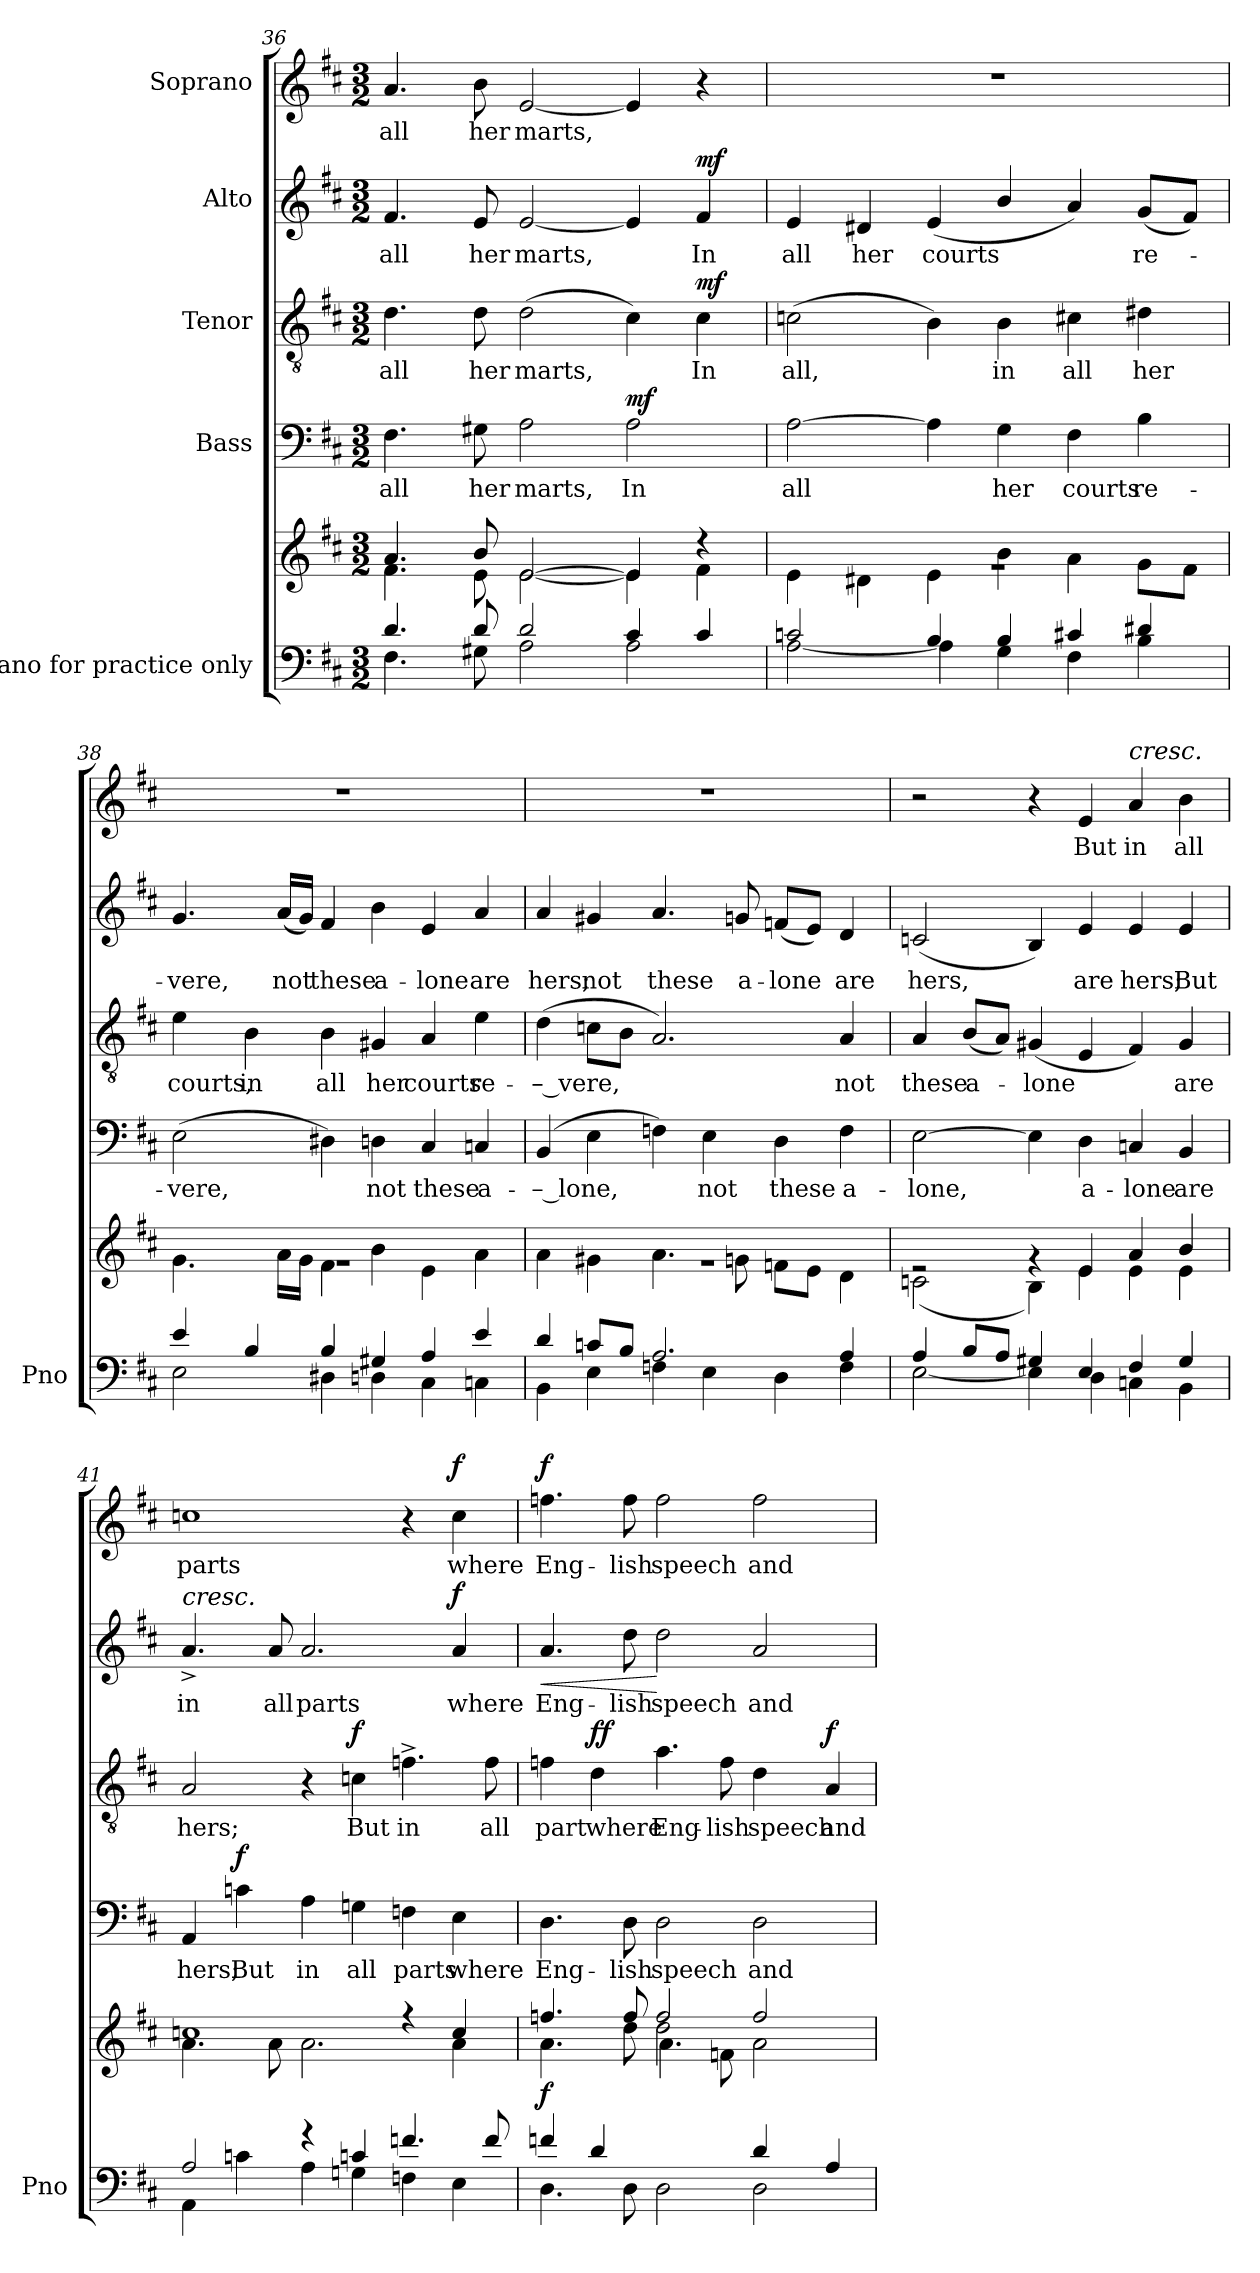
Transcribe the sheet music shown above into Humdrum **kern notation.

**kern	**kern	**dynam	**kern	**text	**dynam	**kern	**text	**dynam	**kern	**text	**dynam	**kern	**text	**dynam
*part5	*part5	*part5	*part4	*part4	*part4	*part3	*part3	*part3	*part2	*part2	*part2	*part1	*part1	*part1
*staff6	*staff5	*staff5/6	*staff4	*staff4	*staff4	*staff3	*staff3	*staff3	*staff2	*staff2	*staff2	*staff1	*staff1	*staff1
*I"Piano for practice only	*	*	*I"Bass	*	*	*I"Tenor	*	*	*I"Alto	*	*	*I"Soprano	*	*
*I'Pno	*	*	*	*	*	*	*	*	*	*	*	*	*	*
!!LO:PB:g=z
*clefF4	*clefG2	*	*clefF4	*	*	*clefGv2	*	*	*clefG2	*	*	*clefG2	*	*
*k[f#c#]	*k[f#c#]	*	*k[f#c#]	*	*	*k[f#c#]	*	*	*k[f#c#]	*	*	*k[f#c#]	*	*
*M3/2	*M3/2	*	*M3/2	*	*	*M3/2	*	*	*M3/2	*	*	*M3/2	*	*
=36	=36	=36	=36	=36	=36	=36	=36	=36	=36	=36	=36	=36	=36	=36
*^	*^	*	*	*	*	*	*	*	*	*	*	*	*	*
!	!	!	!	!	!	!LO:LY:b	!	!	!LO:LY:b	!	!	!LO:LY:b	!	!	!LO:LY:b	!
4.d/	4.F#\	4.a/	4.f#\	.	4.F#\	all	.	4.d\	all	.	4.f#/	all	.	4.a/	all	.
!	!	!	!	!	!	!LO:LY:b	!	!	!LO:LY:b	!	!	!LO:LY:b	!	!	!LO:LY:b	!
8d/	8G#X\	8b/	8e\	.	8G#X\	her	.	8d\	her	.	8e/	her	.	8b\	her	.
!	!	!	!	!	!	!LO:LY:b	!	!	!LO:LY:b	!	!	!LO:LY:b	!	!	!LO:LY:b	!
2d/	2A\	[2e/	[2e\	.	2A\	marts,	.	(>2d\	marts,	.	[2e/	marts,	.	[2e/	marts,	.
!	!	!	!	!	!	!LO:LY:b	!LO:DY:a	!	!	!	!	!	!	!	!	!
4c#/	2A\	4e/]	4e\]	.	2A\	In	mf	4c#\)	.	.	4e/]	.	.	4e/]	.	.
!	!	!	!	!	!	!	!	!	!LO:LY:b	!LO:DY:a	!	!LO:LY:b	!LO:DY:a	!	!	!
4c#/	.	4r	4f#\	.	.	.	.	4c#\	In	mf	4f#/	In	mf	4r	.	.
=37	=37	=37	=37	=37	=37	=37	=37	=37	=37	=37	=37	=37	=37	=37	=37	=37
!	!	!	!	!	!	!LO:LY:b	!	!	!LO:LY:b	!	!	!LO:LY:b	!	!	!	!
2cn/	[2A\	1.rg	4e\	.	[2A\	all	.	(>2cn\	all,	.	4e/	all	.	1.r	.	.
!	!	!	!	!	!	!	!	!	!	!	!	!LO:LY:b	!	!	!	!
.	.	.	4d#X\	.	.	.	.	.	.	.	4d#X/	her	.	.	.	.
!	!	!	!	!	!	!	!	!	!	!	!	!LO:LY:b	!	!	!	!
4B/	4A\]	.	4e\	.	4A\]	.	.	4B\)	.	.	(<4e/	courts	.	.	.	.
!	!	!	!	!	!	!LO:LY:b	!	!	!LO:LY:b	!	!	!	!	!	!	!
4B/	4G\	.	4b\	.	4G\	her	.	4B\	in	.	4b/	.	.	.	.	.
!	!	!	!	!	!	!LO:LY:b	!	!	!LO:LY:b	!	!	!	!	!	!	!
4c#X/	4F#\	.	4a\	.	4F#\	courts	.	4c#X\	all	.	4a/)	.	.	.	.	.
!	!	!	!	!	!	!LO:LY:b	!	!	!LO:LY:b	!	!	!LO:LY:b	!	!	!	!
4d#X/	4B\	.	8g\L	.	4B\	re-	.	4d#X\	her	.	(<8g/L	re-	.	.	.	.
.	.	.	8f#\J	.	.	.	.	.	.	.	8f#/J)	.	.	.	.	.
=38	=38	=38	=38	=38	=38	=38	=38	=38	=38	=38	=38	=38	=38	=38	=38	=38
!	!	!	!	!	!	!LO:LY:b	!	!	!LO:LY:b	!	!	!LO:LY:b	!	!	!	!
4e/	2E\	1.rg	4.g\	.	(>2E\	-vere,	.	4e\	courts,	.	4.g/	-vere,	.	1.r	.	.
!	!	!	!	!	!	!	!	!	!LO:LY:b	!	!	!	!	!	!	!
4B/	.	.	.	.	.	.	.	4B\	in	.	.	.	.	.	.	.
!	!	!	!	!	!	!	!	!	!	!	!	!LO:LY:b	!	!	!	!
.	.	.	16a\LL	.	.	.	.	.	.	.	(<16a/LL	not	.	.	.	.
.	.	.	16g\JJ	.	.	.	.	.	.	.	16g/JJ)	.	.	.	.	.
!	!	!	!	!	!	!	!	!	!LO:LY:b	!	!	!LO:LY:b	!	!	!	!
4B/	4D#X\	.	4f#\	.	4D#X\)	.	.	4B\	all	.	4f#/	these	.	.	.	.
!	!	!	!	!	!	!LO:LY:b	!	!	!LO:LY:b	!	!	!LO:LY:b	!	!	!	!
4G#X/	4Dn\	.	4b\	.	4Dn\	not	.	4G#X/	her	.	4b\	a-	.	.	.	.
!	!	!	!	!	!	!LO:LY:b	!	!	!LO:LY:b	!	!	!LO:LY:b	!	!	!	!
4A/	4C#\	.	4e\	.	4C#/	these	.	4A/	courts	.	4e/	-lone	.	.	.	.
!	!	!	!	!	!	!LO:LY:b	!	!	!LO:LY:b	!	!	!LO:LY:b	!	!	!	!
4e/	4Cn\	.	4a\	.	4Cn/	a-	.	4e\	re-	.	4a/	are	.	.	.	.
!!LO:LB:g=z
=39	=39	=39	=39	=39	=39	=39	=39	=39	=39	=39	=39	=39	=39	=39	=39	=39
!	!	!	!	!	!	!LO:LY:b	!	!	!LO:LY:b	!	!	!LO:LY:b	!	!	!	!
4d/	4BB\	1.rg	4a\	.	(>4BB/	-– lone,	.	(>4d\	– vere,	.	4a/	hers;	.	1.r	.	.
!	!	!	!	!	!	!	!	!	!	!	!	!LO:LY:b	!	!	!	!
8cn/L	4E\	.	4g#X\	.	4E\	.	.	8cn\L	.	.	4g#X/	not	.	.	.	.
8B/J	.	.	.	.	.	.	.	8B\J	.	.	.	.	.	.	.	.
!	!	!	!	!	!	!	!	!	!	!	!	!LO:LY:b	!	!	!	!
2.A/	4Fn\	.	4.a\	.	4Fn\)	.	.	2.A/)	.	.	4.a/	these	.	.	.	.
!	!	!	!	!	!	!LO:LY:b	!	!	!	!	!	!	!	!	!	!
.	4E\	.	.	.	4E\	not	.	.	.	.	.	.	.	.	.	.
!	!	!	!	!	!	!	!	!	!	!	!	!LO:LY:b	!	!	!	!
.	.	.	8gn\	.	.	.	.	.	.	.	8gn/	a-	.	.	.	.
!	!	!	!	!	!	!LO:LY:b	!	!	!	!	!	!LO:LY:b	!	!	!	!
.	4D\	.	8fn\L	.	4D\	these	.	.	.	.	(<8fn/L	-lone	.	.	.	.
.	.	.	8e\J	.	.	.	.	.	.	.	8e/J)	.	.	.	.	.
!	!	!	!	!	!	!LO:LY:b	!	!	!LO:LY:b	!	!	!LO:LY:b	!	!	!	!
4A/	4F\	.	4d\	.	4F\	a-	.	4A/	not	.	4d/	are	.	.	.	.
=40	=40	=40	=40	=40	=40	=40	=40	=40	=40	=40	=40	=40	=40	=40	=40	=40
!	!	!	!	!	!	!LO:LY:b	!	!	!LO:LY:b	!	!	!LO:LY:b	!	!	!	!
4A/	[2E\	2re	(<2cn\	.	[2E\	-lone,	.	4A/	these	.	(<2cn/	hers,	.	2r	.	.
!	!	!	!	!	!	!	!	!	!LO:LY:b	!	!	!	!	!	!	!
8B/L	.	.	.	.	.	.	.	(<8B/L	a-	.	.	.	.	.	.	.
8A/J	.	.	.	.	.	.	.	8A/J)	.	.	.	.	.	.	.	.
!	!	!	!	!	!	!	!	!	!LO:LY:b	!	!	!	!	!	!	!
4G#X/	4E\]	4rg	4B\)	.	4E\]	.	.	(<4G#X/	-lone	.	4B/)	.	.	4r	.	.
!	!	!	!	!	!	!LO:LY:b	!	!	!	!	!	!LO:LY:b	!	!	!LO:LY:b	!
4E/	4D\	4e/	4e\	.	4D\	a-	.	4E/	.	.	4e/	are	.	4e/	But	.
!	!	!	!	!	!	!	!	!	!	!	!	!	!	!LO:TX:a:i:t=cresc.	!	!
!	!	!	!	!	!	!LO:LY:b	!	!	!	!	!	!LO:LY:b	!	!	!LO:LY:b	!
4F#/	4Cn\	4a/	4e\	.	4Cn/	-lone	.	4F#/)	.	.	4e/	hers;	.	4a/	in	.
!	!	!	!	!	!	!LO:LY:b	!	!	!LO:LY:b	!	!	!LO:LY:b	!	!	!LO:LY:b	!
4G#/	4BB\	4b/	4e\	.	4BB/	are	.	4G#/	are	.	4e/	But	.	4b\	all	.
=41	=41	=41	=41	=41	=41	=41	=41	=41	=41	=41	=41	=41	=41	=41	=41	=41
!	!	!	!	!	!	!	!	!	!	!	!LO:TX:a:i:t=cresc.	!	!	!	!	!
!	!	!	!	!	!	!LO:LY:b	!	!	!LO:LY:b	!	!	!LO:LY:b	!	!	!LO:LY:b	!
2A/	4AA\	1ccn	4.a\	.	4AA/	hers;	.	2A/	hers;	.	4.a^/	in	.	1ccn	parts	.
!	!	!	!	!	!	!LO:LY:b	!LO:DY:a	!	!	!	!	!	!	!	!	!
.	4cn\	.	.	.	4cn\	But	f	.	.	.	.	.	.	.	.	.
!	!	!	!	!	!	!	!	!	!	!	!	!LO:LY:b	!	!	!	!
.	.	.	8a\	.	.	.	.	.	.	.	8a/	all	.	.	.	.
!	!	!	!	!	!	!LO:LY:b	!	!	!	!	!	!LO:LY:b	!	!	!	!
4r	4A\	.	2.a\	.	4A\	in	.	4r	.	.	2.a/	parts	.	.	.	.
!	!	!	!	!	!	!LO:LY:b	!	!	!LO:LY:b	!LO:DY:a	!	!	!	!	!	!
4cn/	4Gn\	.	.	.	4Gn\	all	.	4cn\	But	f	.	.	.	.	.	.
!	!	!	!	!	!	!LO:LY:b	!	!	!LO:LY:b	!	!	!	!	!	!	!
4.fn/	4Fn\	4r	.	.	4Fn\	parts	.	4.fn^\	in	.	.	.	.	4r	.	.
!	!	!	!	!	!	!LO:LY:b	!	!	!	!	!	!LO:LY:b	!LO:DY:a	!	!LO:LY:b	!LO:DY:a
.	4E\	4cc/	4a\	.	4E\	where	.	.	.	.	4a/	where	f	4cc\	where	f
!	!	!	!	!	!	!	!	!	!LO:LY:b	!	!	!	!	!	!	!
8f/	.	.	.	.	.	.	.	8f\	all	.	.	.	.	.	.	.
!!LO:PB:g=z
=42	=42	=42	=42	=42	=42	=42	=42	=42	=42	=42	=42	=42	=42	=42	=42	=42
*	*	*	*^	*	*	*	*	*	*	*	*	*	*	*	*	*
!	!	!	!	!	!LO:DY:b	!	!LO:LY:b	!	!	!LO:LY:b	!	!	!LO:LY:b	!LO:HP:b	!	!LO:LY:b	!LO:DY:a
4fn/	4.D\	4.ffn/	4.a\	2ryy	f	4.D\	Eng-	.	4fn\	part	.	4.a/	Eng-	<	4.ffn\	Eng-	f
!	!	!	!	!	!	!	!	!	!	!LO:LY:b	!LO:DY:a	!	!	!	!	!	!
4d/	.	.	.	.	.	.	.	.	4d\	where	ff	.	.	.	.	.	.
!	!	!	!	!	!	!	!LO:LY:b	!	!	!	!	!	!LO:LY:b	!	!	!LO:LY:b	!
.	8D\	8ff/	8dd\	.	.	8D\	-lish	.	.	.	.	8dd\	-lish	.	8ff\	-lish	.
!	!	!	!	!	!	!	!LO:LY:b	!	!	!LO:LY:b	!	!	!LO:LY:b	!	!	!LO:LY:b	!
2ryy	2D\	2ff/	2dd\	4.a\	.	2D\	speech	.	4.a\	Eng-	.	2dd\	speech	[	2ff\	speech	.
!	!	!	!	!	!	!	!	!	!	!LO:LY:b	!	!	!	!	!	!	!
.	.	.	.	8fn\	.	.	.	.	8f\	-lish	.	.	.	.	.	.	.
!	!	!	!	!	!	!	!LO:LY:b	!	!	!LO:LY:b	!	!	!LO:LY:b	!	!	!LO:LY:b	!
4d/	2D\	2ff/	2a\	2ryy	.	2D\	and	.	4d\	speech	.	2a/	and	.	2ff\	and	.
!	!	!	!	!	!	!	!	!	!	!LO:LY:b	!LO:DY:a	!	!	!	!	!	!
4A/	.	.	.	.	.	.	.	.	4A/	and	f	.	.	.	.	.	.
*v	*v	*	*	*	*	*	*	*	*	*	*	*	*	*	*	*	*
*	*v	*v	*v	*	*	*	*	*	*	*	*	*	*	*	*	*
=	=	=	=	=	=	=	=	=	=	=	=	=	=	=
*-	*-	*-	*-	*-	*-	*-	*-	*-	*-	*-	*-	*-	*-	*-
